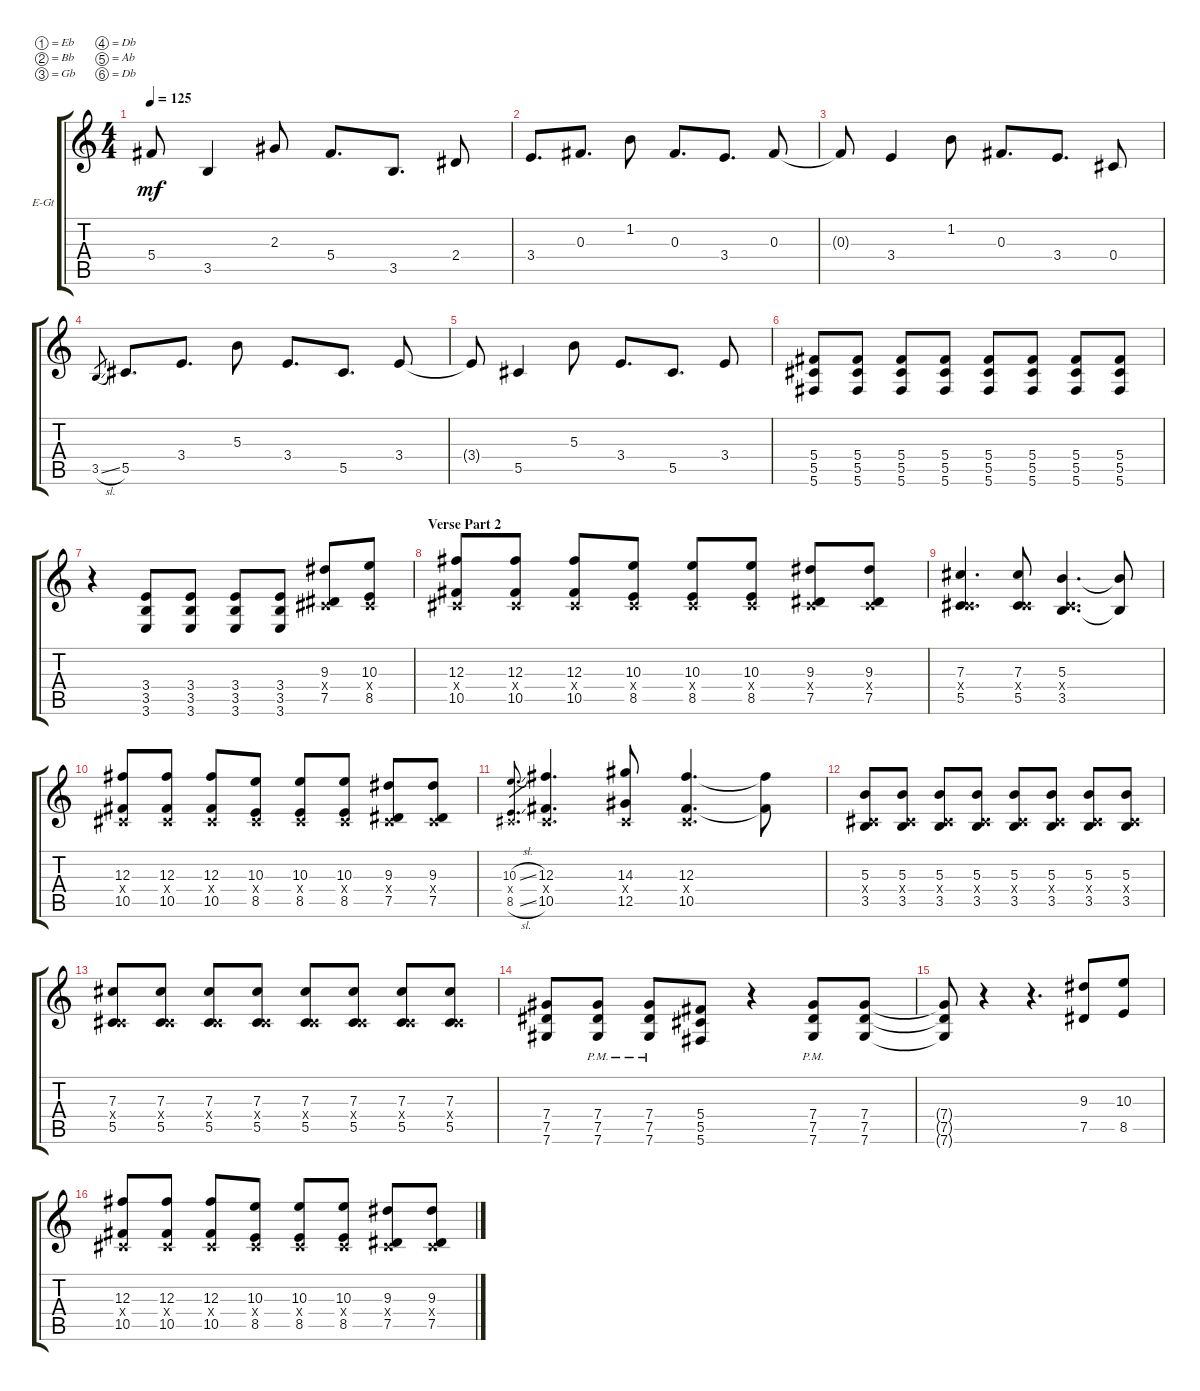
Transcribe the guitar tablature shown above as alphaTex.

\defaultSystemsLayout 4
\bracketExtendMode groupsimilarinstruments
\firstSystemTrackNameOrientation horizontal
\otherSystemsTrackNameOrientation horizontal
\track ("Guitar 2 (Drive)" "E-Gt") {instrument overdrivenguitar}
\staff {score tabs}
\tuning (Eb4 Bb3 Gb3 Db3 Ab2 Db2)
\ts (4 4)
\tempo 125
\clef g2
\ks c
5.4{t}.8{dy mf} 3.5.4 2.3.8 5.4.8{d} 3.5.8{d} 2.4.8 |
3.4.8{d} 0.3.8{d} 1.2.8 0.3.8{d} 3.4.8{d} 0.3.8 |
0.3{t}.8 3.4.4 1.2.8 0.3.8{d} 3.4.8{d} 0.4.8 |
3.5{sl}.8{gr} 5.5.8{d} 3.4.8{d} 5.3.8 3.4.8{d} 5.5.8{d} 3.4.8 |
3.4{t}.8 5.5.4 5.3.8 3.4.8{d} 5.5.8{d} 3.4.8 |
(5.6 5.5 5.4).8 (5.6 5.5 5.4).8 (5.6 5.5 5.4).8 (5.6 5.5 5.4).8 (5.6 5.5 5.4).8 (5.6 5.5 5.4).8 (5.6 5.5 5.4).8 (5.6 5.5 5.4).8 |
r.4 (3.6 3.5 3.4).8 (3.6 3.5 3.4).8 (3.6 3.5 3.4).8 (3.6 3.5 3.4).8 (7.5 9.3 0.4{x}).8 (8.5 10.3 0.4{x}).8 |
\section ("" "Verse Part 2")
(10.5 12.3 0.4{x}).8 (10.5 12.3 0.4{x}).8 (10.5 12.3 0.4{x}).8 (8.5 10.3 0.4{x}).8 (8.5 10.3 0.4{x}).8 (8.5 10.3 0.4{x}).8 (7.5 9.3 0.4{x}).8 (7.5 9.3 0.4{x}).8 |
(5.5 7.3 0.4{x}).4{d} (5.5 7.3 0.4{x}).8 (5.3 3.5 0.4{x}).4{d} (3.5{t} 5.3{t}).8 |
(10.5 12.3 0.4{x}).8 (10.5 12.3 0.4{x}).8 (10.5 12.3 0.4{x}).8 (8.5 10.3 0.4{x}).8 (8.5 10.3 0.4{x}).8 (8.5 10.3 0.4{x}).8 (7.5 9.3 0.4{x}).8 (7.5 9.3 0.4{x}).8 |
(8.5{sl} 10.3{sl} 0.4{x}).8{d gr} (10.5 12.3 0.4{x}).4{d} (12.5 14.3 0.4{x}).8 (12.3 10.5 0.4{x}).4{d} (10.5{t} 12.3{t}).8 |
(3.5 5.3 0.4{x}).8 (3.5 5.3 0.4{x}).8 (3.5 5.3 0.4{x}).8 (3.5 5.3 0.4{x}).8 (3.5 5.3 0.4{x}).8 (3.5 5.3 0.4{x}).8 (3.5 5.3 0.4{x}).8 (3.5 5.3 0.4{x}).8 |
(5.5 7.3 0.4{x}).8 (5.5 7.3 0.4{x}).8 (5.5 7.3 0.4{x}).8 (5.5 7.3 0.4{x}).8 (5.5 7.3 0.4{x}).8 (5.5 7.3 0.4{x}).8 (5.5 7.3 0.4{x}).8 (5.5 7.3 0.4{x}).8 |
(7.6 7.5 7.4).8 (7.6{pm} 7.4{pm} 7.5{pm}).8 (7.6{pm} 7.5{pm} 7.4{pm}).8 (5.6 5.4 5.5).8 r.4 (7.6{pm} 7.5{pm} 7.4{pm}).8 (7.6 7.5 7.4).8 |
(7.4{t} 7.5{t} 7.6{t}).8 r.4 r.4{d} (7.5 9.3).8 (10.3 8.5).8 |
(10.5 12.3 0.4{x}).8 (10.5 12.3 0.4{x}).8 (10.5 12.3 0.4{x}).8 (8.5 10.3 0.4{x}).8 (8.5 10.3 0.4{x}).8 (8.5 10.3 0.4{x}).8 (7.5 9.3 0.4{x}).8 (7.5 9.3 0.4{x}).8
